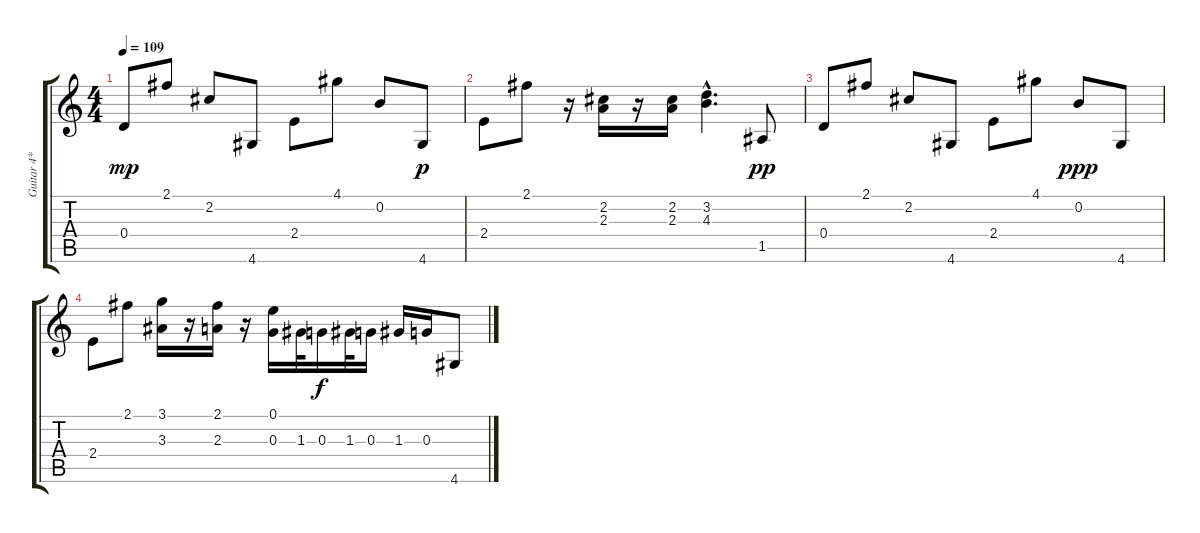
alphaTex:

\track ("Guitar 4*" "Guitar 4*") {instrument distortionguitar}
\staff {score tabs}
\tuning (E4 B3 G3 D3 A2 E2) {hide}
\ts (4 4)
\tempo 109
\clef g2
\ks c
0.4.8{dy mp} 2.1.8 2.2.8 4.6.8 2.4.8 4.1.8 0.2.8 4.6.8{dy p} |
2.4.8 2.1.8 r.16 (2.2 2.3).16 r.16 (2.2 2.3).16 (3.2{hac} 4.3{hac}).4{d} 1.5.8{dy pp} |
0.4.8 2.1.8 2.2.8 4.6.8 2.4.8 4.1.8 0.2.8{dy ppp} 4.6.8 |
2.4.8 2.1.8 (3.1 3.3).16 r.16 (2.1 2.3).16 r.16 (0.1 0.3).16 1.3.32 0.3.16{dy f} 1.3.32 0.3.16 1.3.16 0.3.16 4.6.8
